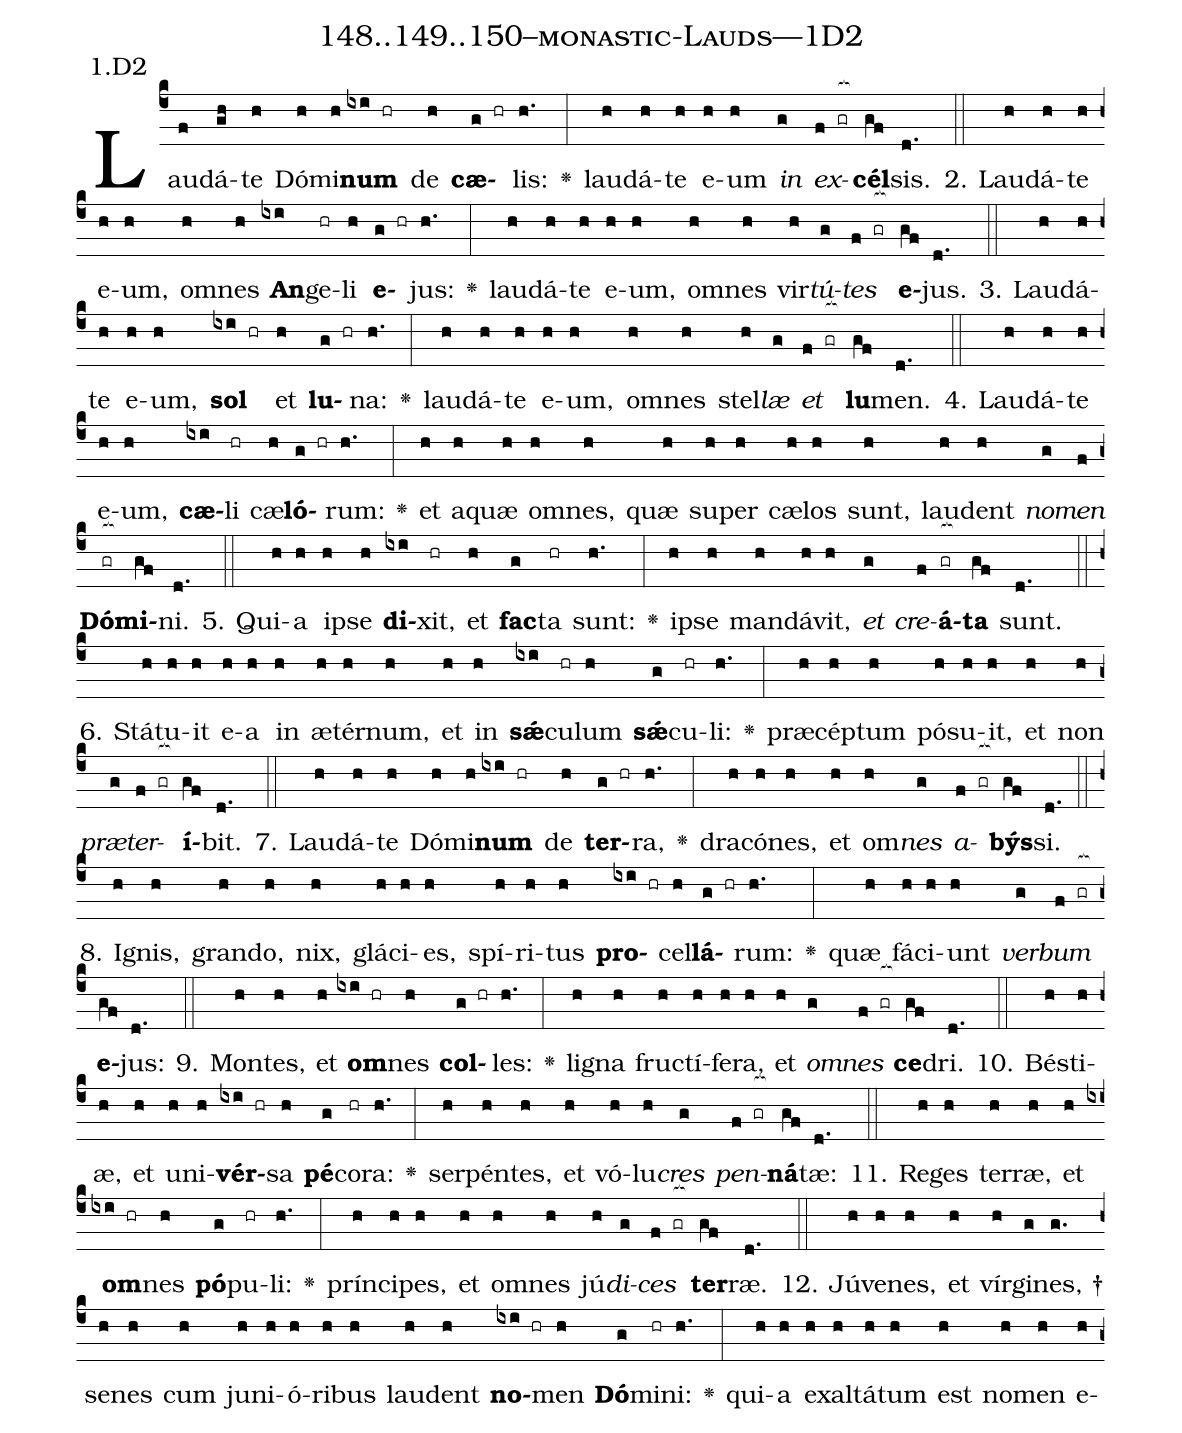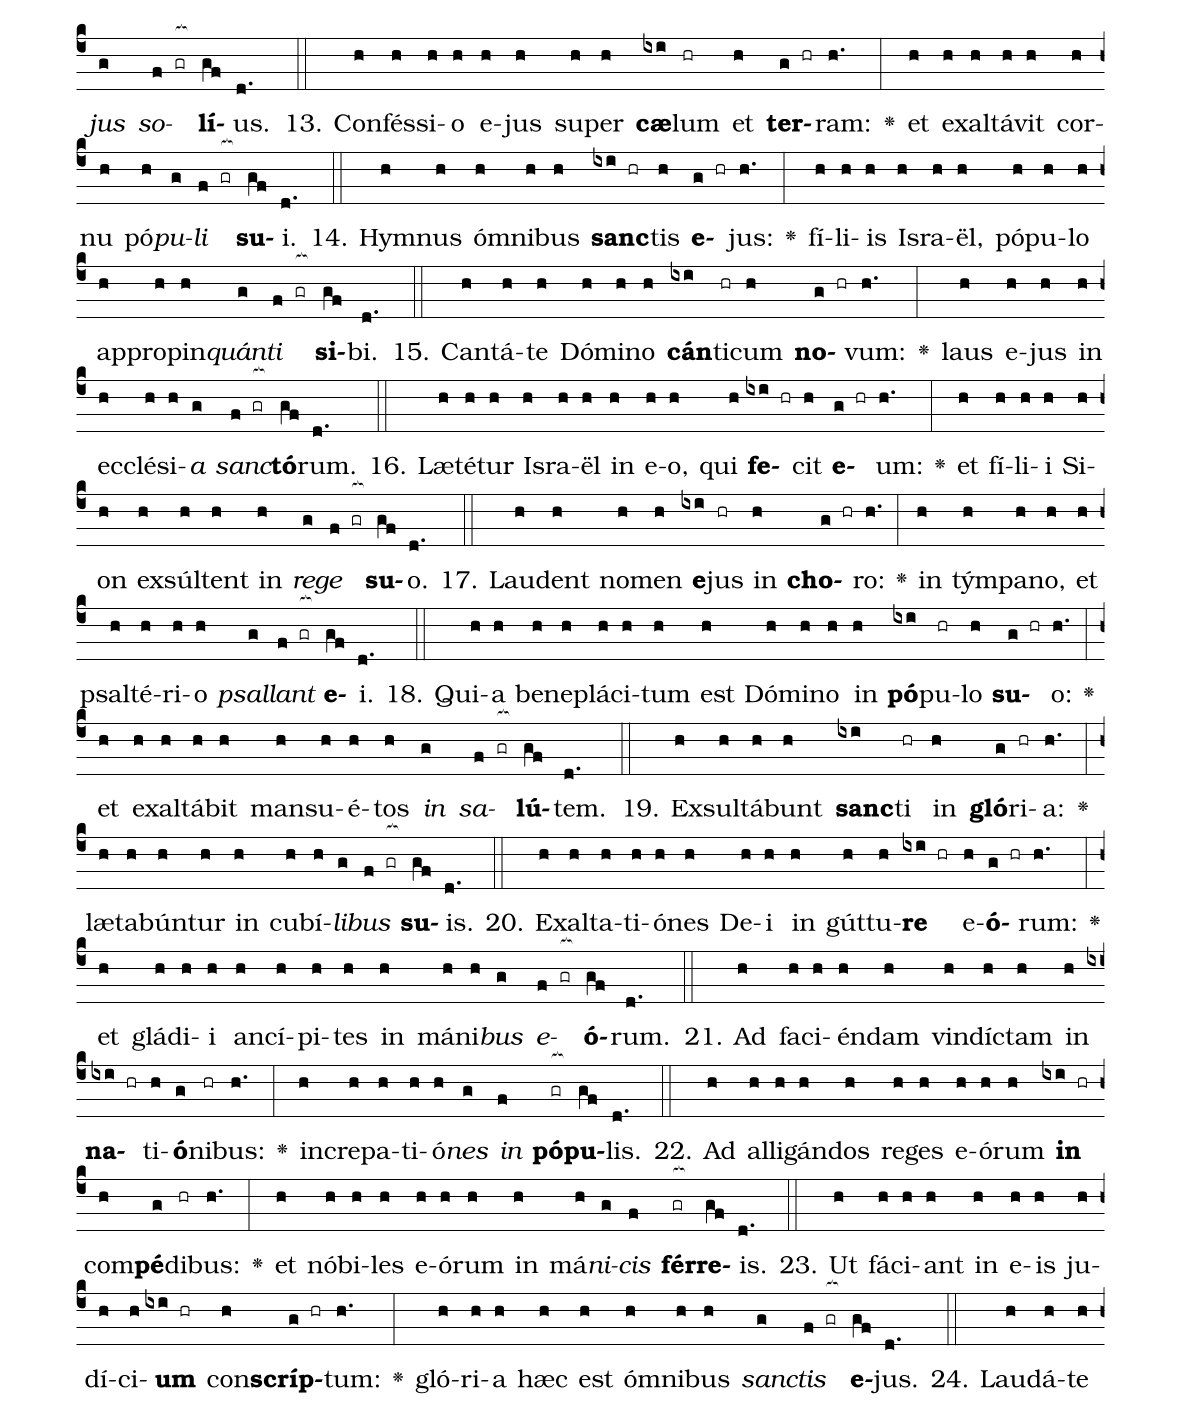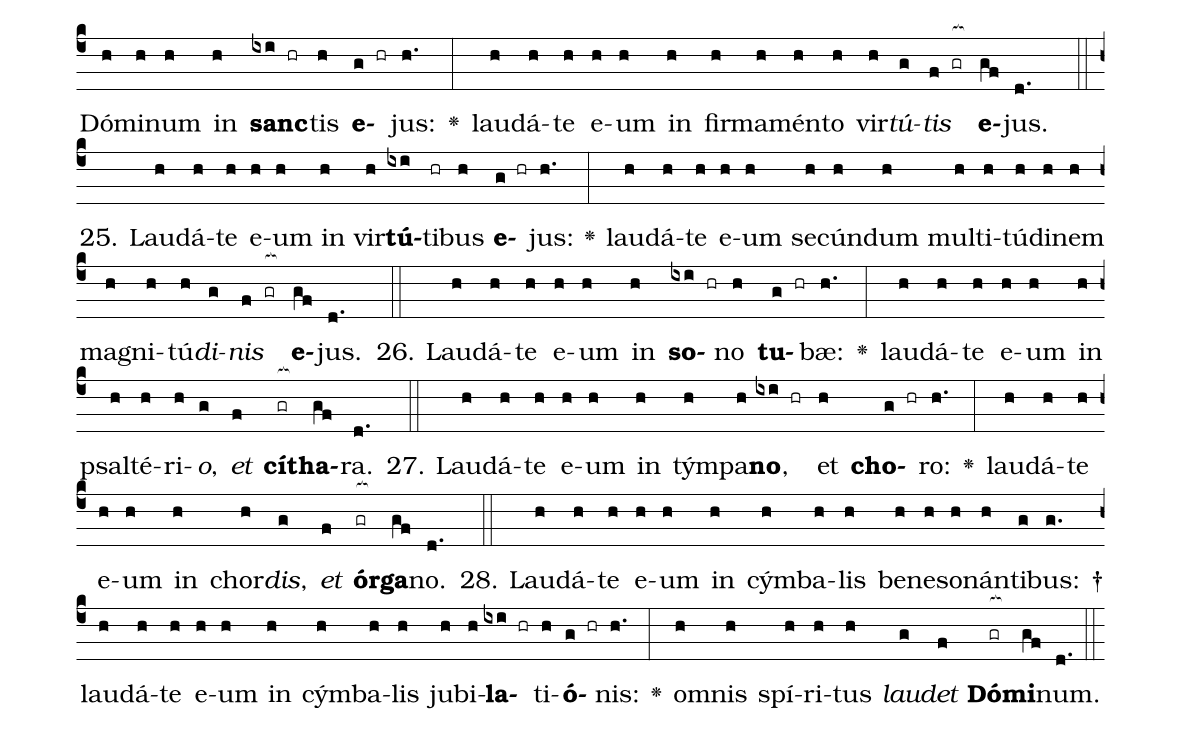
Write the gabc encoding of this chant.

name: 148..149..150--monastic-Lauds---1D2;
annotation: 1.D2;
%%
(c4)Lau(f)dá(gh)te(h) Dó(h)mi(h)<b>num</b>(ixi hr) de(h) <b>cæ</b>(g hr)lis:(h.) <v>\greheightstar</v>(:) lau(h)dá(h)te(h) e(h)um(h) <i>in</i>(g) <i>ex</i>(f gr[ocb:1{])<b>cél</b>(gf[ocb:0}])sis.(d.) (::)
2. Lau(h)dá(h)te(h) e(h)um,(h) om(h)nes(h) <b>An</b>(ixi)ge(hr)li(h) <b>e</b>(g hr)jus:(h.) <v>\greheightstar</v>(:) lau(h)dá(h)te(h) e(h)um,(h) om(h)nes(h) vir(h)<i>tú</i>(g)<i>tes</i>(f gr[ocb:1{]) <b>e</b>(gf[ocb:0}])jus.(d.) (::)
3. Lau(h)dá(h)te(h) e(h)um,(h) <b>sol</b>(ixi hr) et(h) <b>lu</b>(g hr)na:(h.) <v>\greheightstar</v>(:) lau(h)dá(h)te(h) e(h)um,(h) om(h)nes(h) stel(h)<i>læ</i>(g) <i>et</i>(f gr[ocb:1{]) <b>lu</b>(gf[ocb:0}])men.(d.) (::)
4. Lau(h)dá(h)te(h) e(h)um,(h) <b>cæ</b>(ixi)li(hr) cæ(h)<b>ló</b>(g hr)rum:(h.) <v>\greheightstar</v>(:) et(h) a(h)quæ(h) om(h)nes,(h) quæ(h) su(h)per(h) cæ(h)los(h) sunt,(h) lau(h)dent(h) <i>no</i>(g)<i>men</i>(f) <b>Dó</b>(gr[ocb:1{])<b>mi</b>(gf[ocb:0}])ni.(d.) (::)
5. Qui(h)a(h) ip(h)se(h) <b>di</b>(ixi)xit,(hr) et(h) <b>fac</b>(g)ta(hr) sunt:(h.) <v>\greheightstar</v>(:) ip(h)se(h) man(h)dá(h)vit,(h) <i>et</i>(g) <i>cre</i>(f)<b>á</b>(gr[ocb:1{])<b>ta</b>(gf[ocb:0}]) sunt.(d.) (::)
6. Stá(h)tu(h)it(h) e(h)a(h) in(h) æ(h)tér(h)num,(h) et(h) in(h) <b>sǽ</b>(ixi)cu(hr)lum(h) <b>sǽ</b>(g)cu(hr)li:(h.) <v>\greheightstar</v>(:) præ(h)cép(h)tum(h) pó(h)su(h)it,(h) et(h) non(h) <i>præ</i>(g)<i>ter</i>(f gr[ocb:1{])<b>í</b>(gf[ocb:0}])bit.(d.) (::)
7. Lau(h)dá(h)te(h) Dó(h)mi(h)<b>num</b>(ixi hr) de(h) <b>ter</b>(g hr)ra,(h.) <v>\greheightstar</v>(:) dra(h)có(h)nes,(h) et(h) om(h)<i>nes</i>(g) <i>a</i>(f gr[ocb:1{])<b>býs</b>(gf[ocb:0}])si.(d.) (::)
8. I(h)gnis,(h) gran(h)do,(h) nix,(h) glá(h)ci(h)es,(h) spí(h)ri(h)tus(h) <b>pro</b>(ixi hr)cel(h)<b>lá</b>(g hr)rum:(h.) <v>\greheightstar</v>(:) quæ(h) fá(h)ci(h)unt(h) <i>ver</i>(g)<i>bum</i>(f gr[ocb:1{]) <b>e</b>(gf[ocb:0}])jus:(d.) (::)
9. Mon(h)tes,(h) et(h) <b>om</b>(ixi hr)nes(h) <b>col</b>(g hr)les:(h.) <v>\greheightstar</v>(:) li(h)gna(h) fruc(h)tí(h)fe(h)ra,(h) et(h) <i>om</i>(g)<i>nes</i>(f gr[ocb:1{]) <b>ce</b>(gf[ocb:0}])dri.(d.) (::)
10. Bés(h)ti(h)æ,(h) et(h) u(h)ni(h)<b>vér</b>(ixi hr)sa(h) <b>pé</b>(g)co(hr)ra:(h.) <v>\greheightstar</v>(:) ser(h)pén(h)tes,(h) et(h) vó(h)lu(h)<i>cres</i>(g) <i>pen</i>(f gr[ocb:1{])<b>ná</b>(gf[ocb:0}])tæ:(d.) (::)
11. Re(h)ges(h) ter(h)ræ,(h) et(h) <b>om</b>(ixi hr)nes(h) <b>pó</b>(g)pu(hr)li:(h.) <v>\greheightstar</v>(:) prín(h)ci(h)pes,(h) et(h) om(h)nes(h) jú(h)<i>di</i>(g)<i>ces</i>(f gr[ocb:1{]) <b>ter</b>(gf[ocb:0}])ræ.(d.) (::)
12. Jú(h)ve(h)nes,(h) et(h) vír(h)gi(g)nes, †(g.) se(h)nes(h) cum(h) ju(h)ni(h)ó(h)ri(h)bus(h) lau(h)dent(h) <b>no</b>(ixi hr)men(h) <b>Dó</b>(g)mi(hr)ni:(h.) <v>\greheightstar</v>(:) qui(h)a(h) ex(h)al(h)tá(h)tum(h) est(h) no(h)men(h) e(h)<i>jus</i>(g) <i>so</i>(f gr[ocb:1{])<b>lí</b>(gf[ocb:0}])us.(d.) (::)
13. Con(h)fés(h)si(h)o(h) e(h)jus(h) su(h)per(h) <b>cæ</b>(ixi)lum(hr) et(h) <b>ter</b>(g hr)ram:(h.) <v>\greheightstar</v>(:) et(h) ex(h)al(h)tá(h)vit(h) cor(h)nu(h) pó(h)<i>pu</i>(g)<i>li</i>(f gr[ocb:1{]) <b>su</b>(gf[ocb:0}])i.(d.) (::)
14. Hym(h)nus(h) óm(h)ni(h)bus(h) <b>sanc</b>(ixi hr)tis(h) <b>e</b>(g hr)jus:(h.) <v>\greheightstar</v>(:) fí(h)li(h)is(h) Is(h)ra(h)ël,(h) pó(h)pu(h)lo(h) ap(h)pro(h)pin(h)<i>quán</i>(g)<i>ti</i>(f gr[ocb:1{]) <b>si</b>(gf[ocb:0}])bi.(d.) (::)
15. Can(h)tá(h)te(h) Dó(h)mi(h)no(h) <b>cán</b>(ixi)ti(hr)cum(h) <b>no</b>(g hr)vum:(h.) <v>\greheightstar</v>(:) laus(h) e(h)jus(h) in(h) ec(h)clé(h)si(h)<i>a</i>(g) <i>sanc</i>(f gr[ocb:1{])<b>tó</b>(gf[ocb:0}])rum.(d.) (::)
16. Læ(h)té(h)tur(h) Is(h)ra(h)ël(h) in(h) e(h)o,(h) qui(h) <b>fe</b>(ixi hr)cit(h) <b>e</b>(g hr)um:(h.) <v>\greheightstar</v>(:) et(h) fí(h)li(h)i(h) Si(h)on(h) ex(h)súl(h)tent(h) in(h) <i>re</i>(g)<i>ge</i>(f gr[ocb:1{]) <b>su</b>(gf[ocb:0}])o.(d.) (::)
17. Lau(h)dent(h) no(h)men(h) <b>e</b>(ixi)jus(hr) in(h) <b>cho</b>(g hr)ro:(h.) <v>\greheightstar</v>(:) in(h) tým(h)pa(h)no,(h) et(h) psal(h)té(h)ri(h)o(h) <i>psal</i>(g)<i>lant</i>(f gr[ocb:1{]) <b>e</b>(gf[ocb:0}])i.(d.) (::)
18. Qui(h)a(h) be(h)ne(h)plá(h)ci(h)tum(h) est(h) Dó(h)mi(h)no(h) in(h) <b>pó</b>(ixi)pu(hr)lo(h) <b>su</b>(g hr)o:(h.) <v>\greheightstar</v>(:) et(h) ex(h)al(h)tá(h)bit(h) man(h)su(h)é(h)tos(h) <i>in</i>(g) <i>sa</i>(f gr[ocb:1{])<b>lú</b>(gf[ocb:0}])tem.(d.) (::)
19. Ex(h)sul(h)tá(h)bunt(h) <b>sanc</b>(ixi)ti(hr) in(h) <b>gló</b>(g)ri(hr)a:(h.) <v>\greheightstar</v>(:) læ(h)ta(h)bún(h)tur(h) in(h) cu(h)bí(h)<i>li</i>(g)<i>bus</i>(f gr[ocb:1{]) <b>su</b>(gf[ocb:0}])is.(d.) (::)
20. Ex(h)al(h)ta(h)ti(h)ó(h)nes(h) De(h)i(h) in(h) gút(h)tu(h)<b>re</b>(ixi hr) e(h)<b>ó</b>(g hr)rum:(h.) <v>\greheightstar</v>(:) et(h) glá(h)di(h)i(h) an(h)cí(h)pi(h)tes(h) in(h) má(h)ni(h)<i>bus</i>(g) <i>e</i>(f gr[ocb:1{])<b>ó</b>(gf[ocb:0}])rum.(d.) (::)
21. Ad(h) fa(h)ci(h)én(h)dam(h) vin(h)díc(h)tam(h) in(h) <b>na</b>(ixi hr)ti(h)<b>ó</b>(g)ni(hr)bus:(h.) <v>\greheightstar</v>(:) in(h)cre(h)pa(h)ti(h)ó(h)<i>nes</i>(g) <i>in</i>(f) <b>pó</b>(gr[ocb:1{])<b>pu</b>(gf[ocb:0}])lis.(d.) (::)
22. Ad(h) al(h)li(h)gán(h)dos(h) re(h)ges(h) e(h)ó(h)rum(h) <b>in</b>(ixi hr) com(h)<b>pé</b>(g)di(hr)bus:(h.) <v>\greheightstar</v>(:) et(h) nó(h)bi(h)les(h) e(h)ó(h)rum(h) in(h) má(h)<i>ni</i>(g)<i>cis</i>(f) <b>fér</b>(gr[ocb:1{])<b>re</b>(gf[ocb:0}])is.(d.) (::)
23. Ut(h) fá(h)ci(h)ant(h) in(h) e(h)is(h) ju(h)dí(h)ci(h)<b>um</b>(ixi hr) con(h)<b>scríp</b>(g hr)tum:(h.) <v>\greheightstar</v>(:) gló(h)ri(h)a(h) hæc(h) est(h) óm(h)ni(h)bus(h) <i>sanc</i>(g)<i>tis</i>(f gr[ocb:1{]) <b>e</b>(gf[ocb:0}])jus.(d.) (::)
24. Lau(h)dá(h)te(h) Dó(h)mi(h)num(h) in(h) <b>sanc</b>(ixi hr)tis(h) <b>e</b>(g hr)jus:(h.) <v>\greheightstar</v>(:) lau(h)dá(h)te(h) e(h)um(h) in(h) fir(h)ma(h)mén(h)to(h) vir(h)<i>tú</i>(g)<i>tis</i>(f gr[ocb:1{]) <b>e</b>(gf[ocb:0}])jus.(d.) (::)
25. Lau(h)dá(h)te(h) e(h)um(h) in(h) vir(h)<b>tú</b>(ixi)ti(hr)bus(h) <b>e</b>(g hr)jus:(h.) <v>\greheightstar</v>(:) lau(h)dá(h)te(h) e(h)um(h) se(h)cún(h)dum(h) mul(h)ti(h)tú(h)di(h)nem(h) ma(h)gni(h)tú(h)<i>di</i>(g)<i>nis</i>(f gr[ocb:1{]) <b>e</b>(gf[ocb:0}])jus.(d.) (::)
26. Lau(h)dá(h)te(h) e(h)um(h) in(h) <b>so</b>(ixi hr)no(h) <b>tu</b>(g hr)bæ:(h.) <v>\greheightstar</v>(:) lau(h)dá(h)te(h) e(h)um(h) in(h) psal(h)té(h)ri(h)<i>o</i>,(g) <i>et</i>(f) <b>cí</b>(gr[ocb:1{])<b>tha</b>(gf[ocb:0}])ra.(d.) (::)
27. Lau(h)dá(h)te(h) e(h)um(h) in(h) tým(h)pa(h)<b>no</b>,(ixi hr) et(h) <b>cho</b>(g hr)ro:(h.) <v>\greheightstar</v>(:) lau(h)dá(h)te(h) e(h)um(h) in(h) chor(h)<i>dis</i>,(g) <i>et</i>(f) <b>ór</b>(gr[ocb:1{])<b>ga</b>(gf[ocb:0}])no.(d.) (::)
28. Lau(h)dá(h)te(h) e(h)um(h) in(h) cým(h)ba(h)lis(h) be(h)ne(h)so(h)nán(h)ti(g)bus: †(g.) lau(h)dá(h)te(h) e(h)um(h) in(h) cým(h)ba(h)lis(h) ju(h)bi(h)<b>la</b>(ixi hr)ti(h)<b>ó</b>(g hr)nis:(h.) <v>\greheightstar</v>(:) om(h)nis(h) spí(h)ri(h)tus(h) <i>lau</i>(g)<i>det</i>(f) <b>Dó</b>(gr[ocb:1{])<b>mi</b>(gf[ocb:0}])num.(d.) (::)
